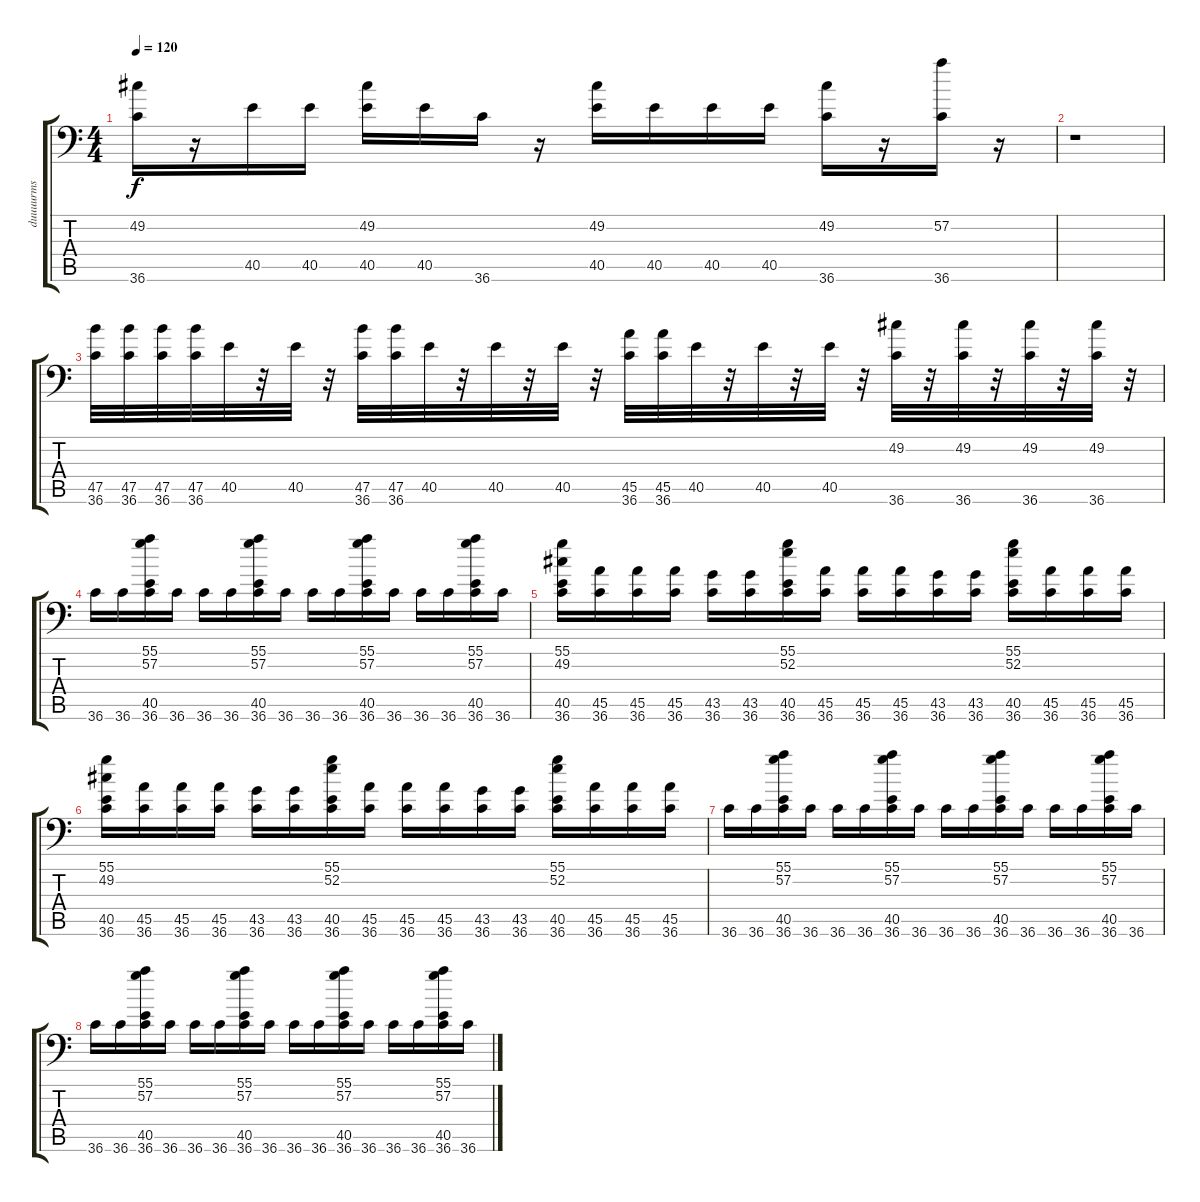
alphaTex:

\track ("duuuurms" "duuuurms") {instrument acousticgrandpiano}
\staff {score tabs}
\tuning (C-1 C-1 C-1 C-1 C-1 C-1) {hide}
\ts (4 4)
\tempo 120
\clef f4
\ks c
(49.2 36.6).16{dy f} r.16 40.5.16 40.5.16 (49.2 40.5).16 40.5.16 36.6.16 r.16 (49.2 40.5).16 40.5.16 40.5.16 40.5.16 (49.2 36.6).16 r.16 (57.2 36.6).16 r.16 |
r.1 |
(47.5 36.6).32 (47.5 36.6).32 (47.5 36.6).32 (47.5 36.6).32 40.5.32 r.32 40.5.32 r.32 (47.5 36.6).32 (47.5 36.6).32 40.5.32 r.32 40.5.32 r.32 40.5.32 r.32 (45.5 36.6).32 (45.5 36.6).32 40.5.32 r.32 40.5.32 r.32 40.5.32 r.32 (49.2 36.6).32 r.32 (49.2 36.6).32 r.32 (49.2 36.6).32 r.32 (49.2 36.6).32 r.32 |
36.6.16 36.6.16 (55.1 57.2 40.5 36.6).16 36.6.16 36.6.16 36.6.16 (55.1 57.2 40.5 36.6).16 36.6.16 36.6.16 36.6.16 (55.1 57.2 40.5 36.6).16 36.6.16 36.6.16 36.6.16 (55.1 57.2 40.5 36.6).16 36.6.16 |
(55.1 49.2 40.5 36.6).16 (45.5 36.6).16 (45.5 36.6).16 (45.5 36.6).16 (43.5 36.6).16 (43.5 36.6).16 (55.1 52.2 40.5 36.6).16 (45.5 36.6).16 (45.5 36.6).16 (45.5 36.6).16 (43.5 36.6).16 (43.5 36.6).16 (55.1 52.2 40.5 36.6).16 (45.5 36.6).16 (45.5 36.6).16 (45.5 36.6).16 |
(55.1 49.2 40.5 36.6).16 (45.5 36.6).16 (45.5 36.6).16 (45.5 36.6).16 (43.5 36.6).16 (43.5 36.6).16 (55.1 52.2 40.5 36.6).16 (45.5 36.6).16 (45.5 36.6).16 (45.5 36.6).16 (43.5 36.6).16 (43.5 36.6).16 (55.1 52.2 40.5 36.6).16 (45.5 36.6).16 (45.5 36.6).16 (45.5 36.6).16 |
36.6.16 36.6.16 (55.1 57.2 40.5 36.6).16 36.6.16 36.6.16 36.6.16 (55.1 57.2 40.5 36.6).16 36.6.16 36.6.16 36.6.16 (55.1 57.2 40.5 36.6).16 36.6.16 36.6.16 36.6.16 (55.1 57.2 40.5 36.6).16 36.6.16 |
36.6.16 36.6.16 (55.1 57.2 40.5 36.6).16 36.6.16 36.6.16 36.6.16 (55.1 57.2 40.5 36.6).16 36.6.16 36.6.16 36.6.16 (55.1 57.2 40.5 36.6).16 36.6.16 36.6.16 36.6.16 (55.1 57.2 40.5 36.6).16 36.6.16
